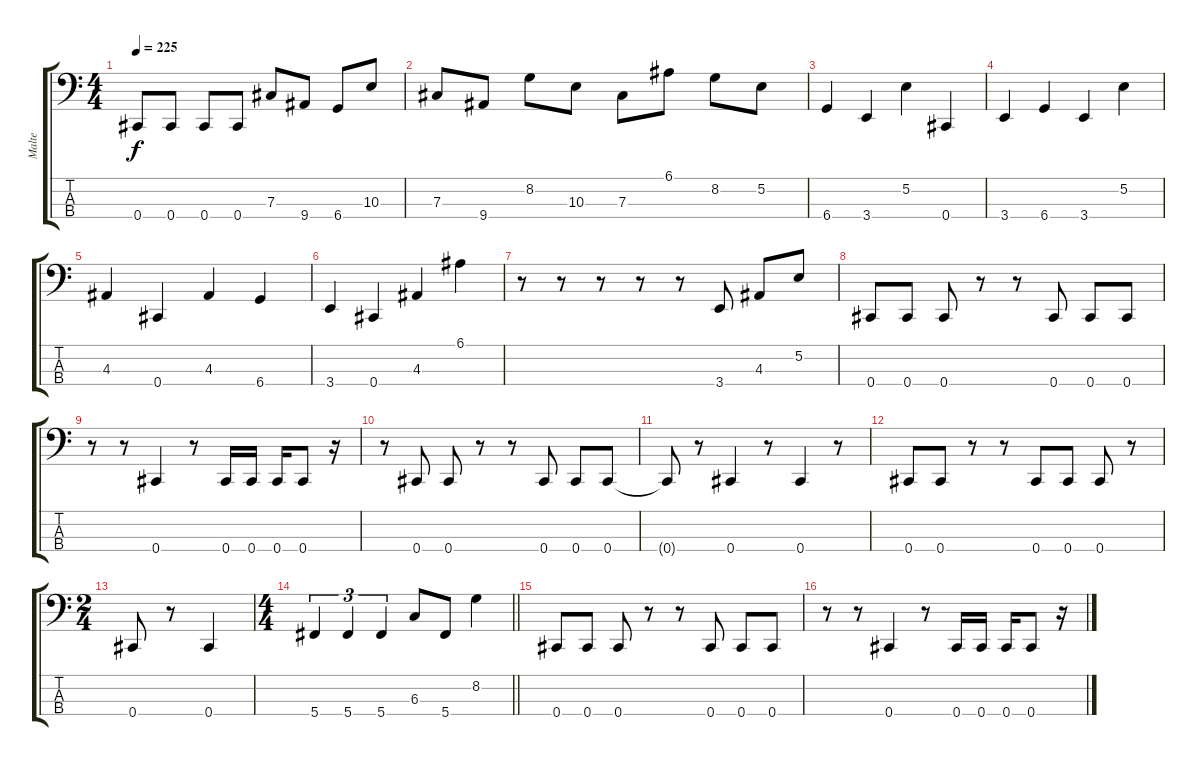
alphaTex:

\track ("Malte" "Malte") {instrument electricbasspick}
\staff {score tabs}
\tuning (E2 B1 Gb1 Db1) {hide}
\ts (4 4)
\tempo 225
\clef f4
\ks c
0.4.8{dy f} 0.4.8 0.4.8 0.4.8 7.3.8 9.4.8 6.4.8 10.3.8 |
7.3.8 9.4.8 8.2.8 10.3.8 7.3.8 6.1.8 8.2.8 5.2.8 |
6.4.4 3.4.4 5.2.4 0.4.4 |
3.4.4 6.4.4 3.4.4 5.2.4 |
4.3.4 0.4.4 4.3.4 6.4.4 |
3.4.4 0.4.4 4.3.4 6.1.4 |
r.8 r.8 r.8 r.8 r.8 3.4.8 4.3.8 5.2.8 |
0.4.8 0.4.8 0.4.8 r.8 r.8 0.4.8 0.4.8 0.4.8 |
r.8 r.8 0.4.4 r.8 0.4.16 0.4.16 0.4.16 0.4.8 r.16 |
r.8 0.4.8 0.4.8 r.8 r.8 0.4.8 0.4.8 0.4.8 |
0.4{t}.8 r.8 0.4.4 r.8 0.4.4 r.8 |
0.4.8 0.4.8 r.8 r.8 0.4.8 0.4.8 0.4.8 r.8 |
\ts (2 4)
0.4.8 r.8 0.4.4 |
\ts (4 4)
\barLineRight lightlight
5.4.4{tu (3 2)} 5.4.4{tu (3 2)} 5.4.4{tu (3 2)} 6.3.8 5.4.8 8.2.4 |
0.4.8 0.4.8 0.4.8 r.8 r.8 0.4.8 0.4.8 0.4.8 |
r.8 r.8 0.4.4 r.8 0.4.16 0.4.16 0.4.16 0.4.8 r.16
